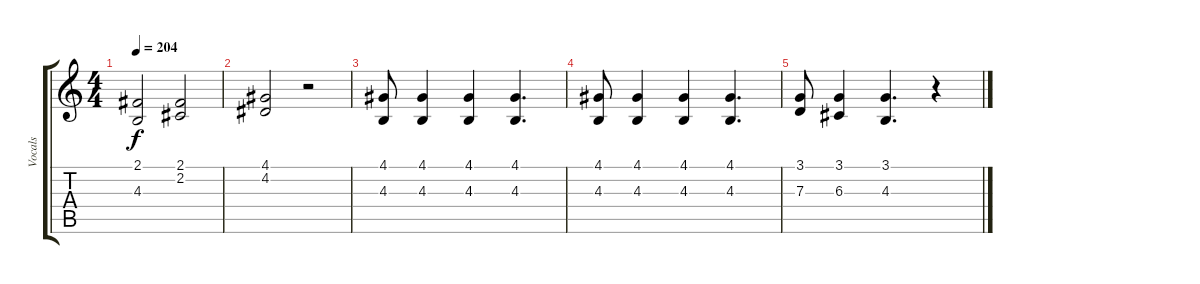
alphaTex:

\track ("Vocals" "Vocals") {instrument bassoon}
\staff {score tabs}
\tuning (E4 B3 G3 D3 A2 E2) {hide}
\ts (4 4)
\tempo 204
\clef g2
\ks c
(2.1 4.3).2{dy f} (2.1 2.2).2 |
(4.1 4.2).2 r.2 |
(4.1 4.3).8 (4.1 4.3).4 (4.1 4.3).4 (4.1 4.3).4{d} |
(4.1 4.3).8 (4.1 4.3).4 (4.1 4.3).4 (4.1 4.3).4{d} |
(3.1 7.3).8 (3.1 6.3).4 (3.1 4.3).4{d} r.4
